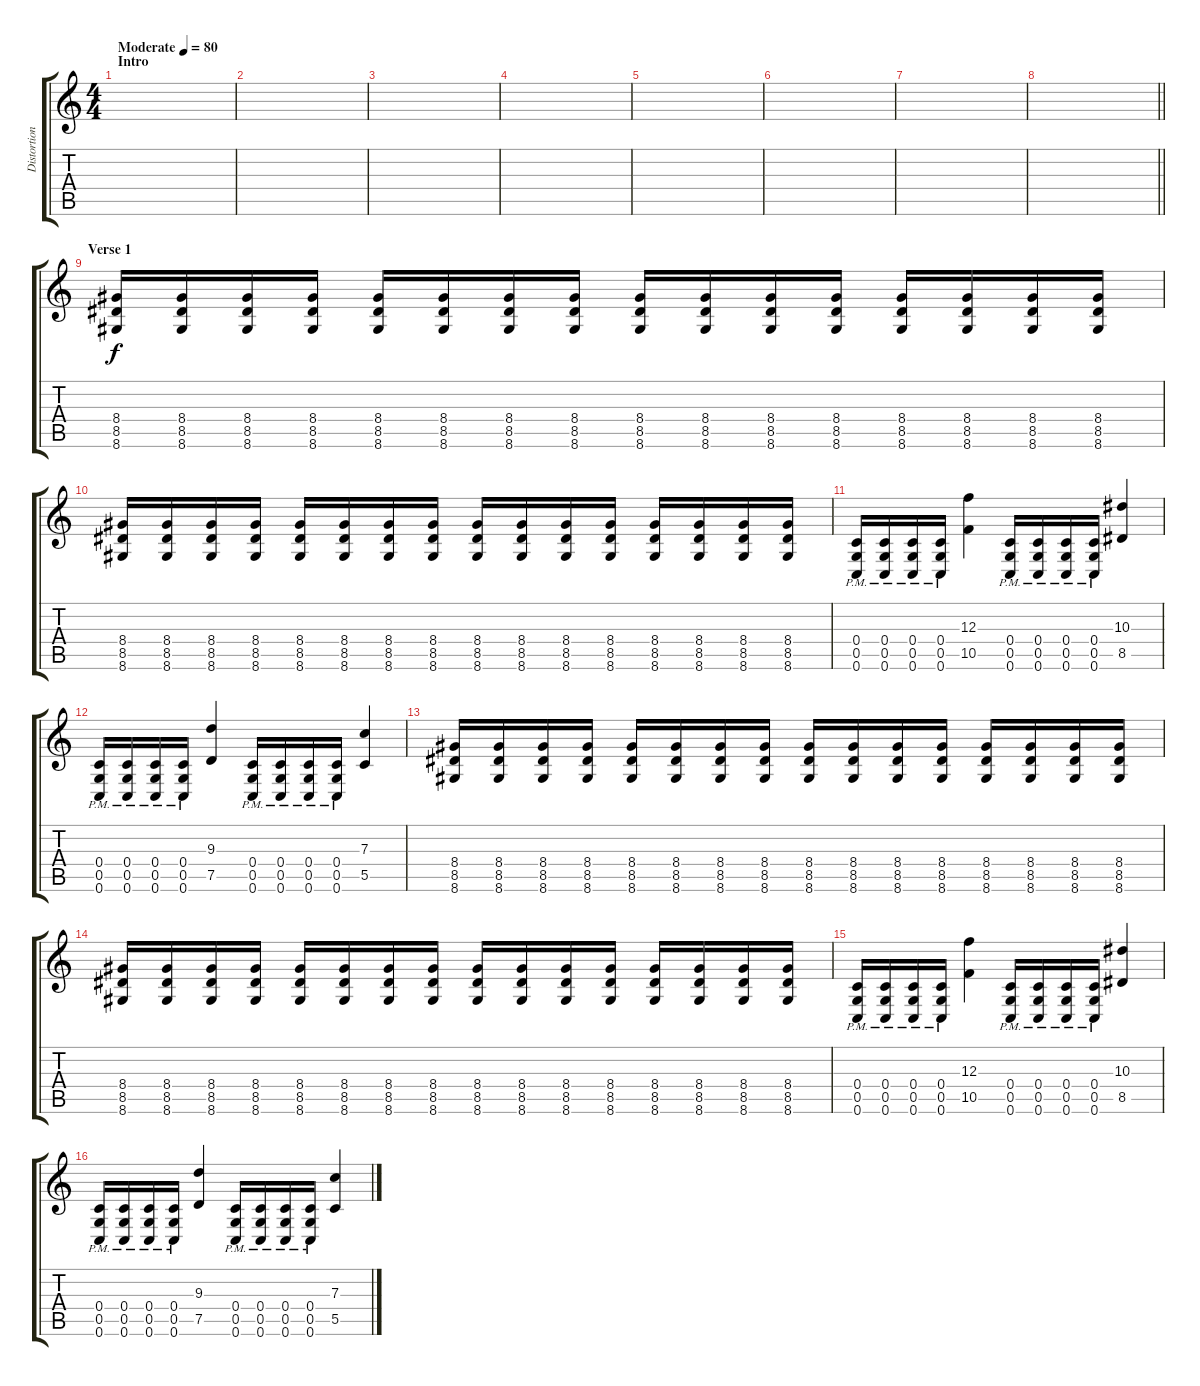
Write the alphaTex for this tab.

\track ("Distortion Guitar" "Distortion") {instrument distortionguitar}
\staff {score tabs}
\tuning (D4 A3 F3 C3 G2 C2) {hide}
\ts (4 4)
\section ("" "Intro")
\tempo (80 "Moderate")
\clef g2
\ks c
|
|
|
|
|
|
|
\barLineRight lightlight
|
\section ("" "Verse 1")
(8.4 8.5 8.6).16 (8.4 8.5 8.6).16 (8.4 8.5 8.6).16 (8.4 8.5 8.6).16 (8.4 8.5 8.6).16 (8.4 8.5 8.6).16 (8.4 8.5 8.6).16 (8.4 8.5 8.6).16 (8.4 8.5 8.6).16 (8.4 8.5 8.6).16 (8.4 8.5 8.6).16 (8.4 8.5 8.6).16 (8.4 8.5 8.6).16 (8.4 8.5 8.6).16 (8.4 8.5 8.6).16 (8.4 8.5 8.6).16 |
(8.4 8.5 8.6).16 (8.4 8.5 8.6).16 (8.4 8.5 8.6).16 (8.4 8.5 8.6).16 (8.4 8.5 8.6).16 (8.4 8.5 8.6).16 (8.4 8.5 8.6).16 (8.4 8.5 8.6).16 (8.4 8.5 8.6).16 (8.4 8.5 8.6).16 (8.4 8.5 8.6).16 (8.4 8.5 8.6).16 (8.4 8.5 8.6).16 (8.4 8.5 8.6).16 (8.4 8.5 8.6).16 (8.4 8.5 8.6).16 |
(0.4{pm} 0.5{pm} 0.6{pm}).16 (0.4{pm} 0.5{pm} 0.6{pm}).16 (0.4{pm} 0.5{pm} 0.6{pm}).16 (0.4{pm} 0.5{pm} 0.6{pm}).16 (12.3 10.5).4 (0.4{pm} 0.5{pm} 0.6{pm}).16 (0.4{pm} 0.5{pm} 0.6{pm}).16 (0.4{pm} 0.5{pm} 0.6{pm}).16 (0.4{pm} 0.5{pm} 0.6{pm}).16 (10.3 8.5).4 |
(0.4{pm} 0.5{pm} 0.6{pm}).16 (0.4{pm} 0.5{pm} 0.6{pm}).16 (0.4{pm} 0.5{pm} 0.6{pm}).16 (0.4{pm} 0.5{pm} 0.6{pm}).16 (9.3 7.5).4 (0.4{pm} 0.5{pm} 0.6{pm}).16 (0.4{pm} 0.5{pm} 0.6{pm}).16 (0.4{pm} 0.5{pm} 0.6{pm}).16 (0.4{pm} 0.5{pm} 0.6{pm}).16 (7.3 5.5).4 |
(8.4 8.5 8.6).16 (8.4 8.5 8.6).16 (8.4 8.5 8.6).16 (8.4 8.5 8.6).16 (8.4 8.5 8.6).16 (8.4 8.5 8.6).16 (8.4 8.5 8.6).16 (8.4 8.5 8.6).16 (8.4 8.5 8.6).16 (8.4 8.5 8.6).16 (8.4 8.5 8.6).16 (8.4 8.5 8.6).16 (8.4 8.5 8.6).16 (8.4 8.5 8.6).16 (8.4 8.5 8.6).16 (8.4 8.5 8.6).16 |
(8.4 8.5 8.6).16 (8.4 8.5 8.6).16 (8.4 8.5 8.6).16 (8.4 8.5 8.6).16 (8.4 8.5 8.6).16 (8.4 8.5 8.6).16 (8.4 8.5 8.6).16 (8.4 8.5 8.6).16 (8.4 8.5 8.6).16 (8.4 8.5 8.6).16 (8.4 8.5 8.6).16 (8.4 8.5 8.6).16 (8.4 8.5 8.6).16 (8.4 8.5 8.6).16 (8.4 8.5 8.6).16 (8.4 8.5 8.6).16 |
(0.4{pm} 0.5{pm} 0.6{pm}).16 (0.4{pm} 0.5{pm} 0.6{pm}).16 (0.4{pm} 0.5{pm} 0.6{pm}).16 (0.4{pm} 0.5{pm} 0.6{pm}).16 (12.3 10.5).4 (0.4{pm} 0.5{pm} 0.6{pm}).16 (0.4{pm} 0.5{pm} 0.6{pm}).16 (0.4{pm} 0.5{pm} 0.6{pm}).16 (0.4{pm} 0.5{pm} 0.6{pm}).16 (10.3 8.5).4 |
(0.4{pm} 0.5{pm} 0.6{pm}).16 (0.4{pm} 0.5{pm} 0.6{pm}).16 (0.4{pm} 0.5{pm} 0.6{pm}).16 (0.4{pm} 0.5{pm} 0.6{pm}).16 (9.3 7.5).4 (0.4{pm} 0.5{pm} 0.6{pm}).16 (0.4{pm} 0.5{pm} 0.6{pm}).16 (0.4{pm} 0.5{pm} 0.6{pm}).16 (0.4{pm} 0.5{pm} 0.6{pm}).16 (7.3 5.5).4
